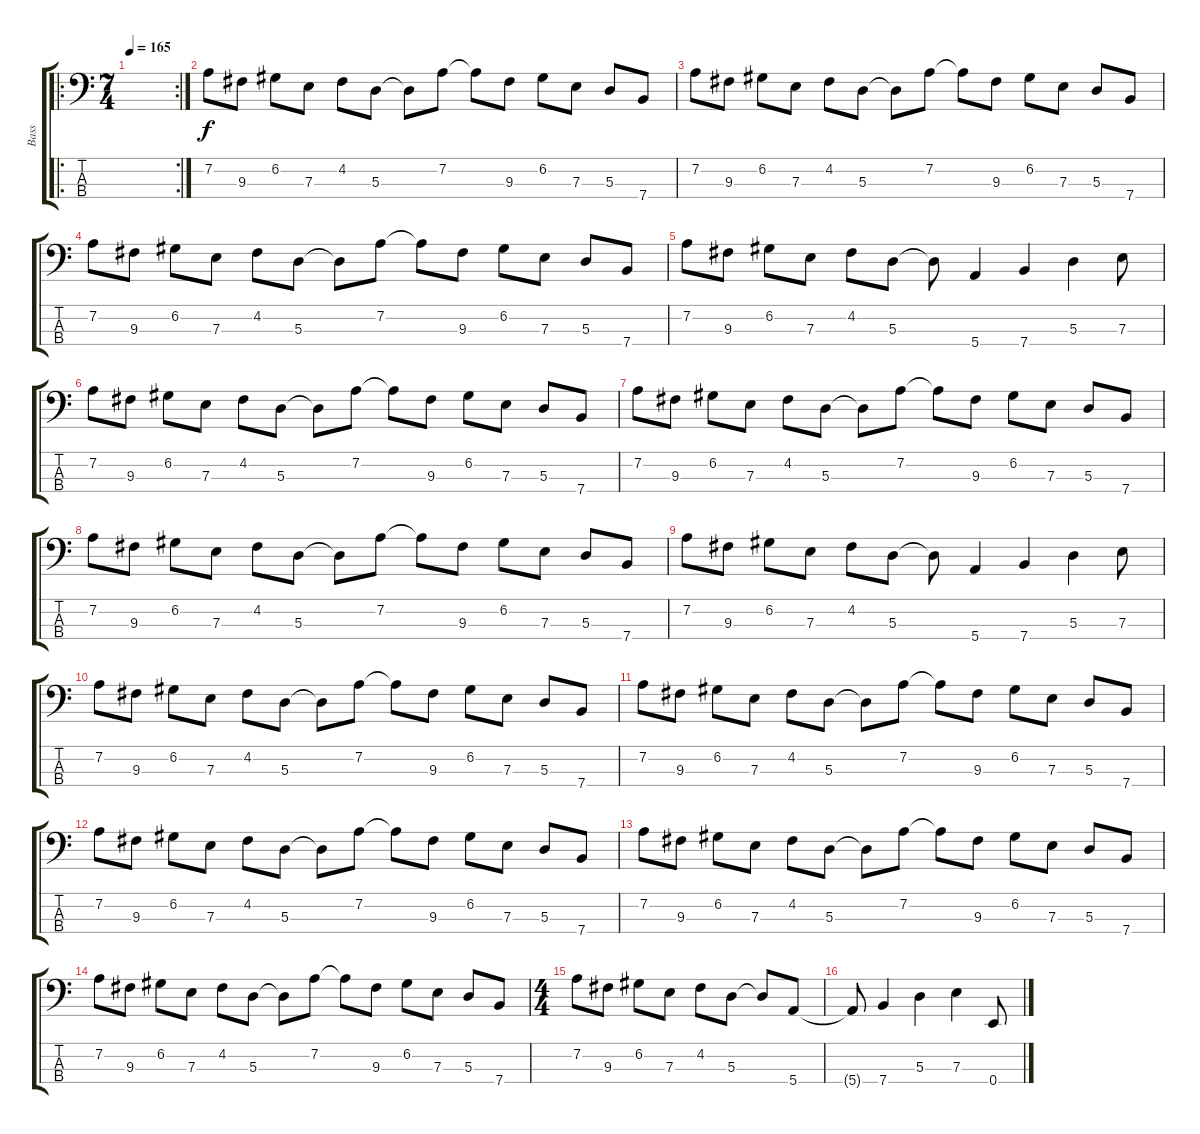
\track ("Bass" "Bass") {instrument electricbassfinger}
\staff {score tabs}
\tuning (G2 D2 A1 E1) {hide}
\ro
\rc 2
\ts (7 4)
\tempo 165
\clef f4
\ks c
|
7.2.8 9.3.8 6.2.8 7.3.8 4.2.8 5.3.8 5.3{t}.8 7.2.8 7.2{t}.8 9.3.8 6.2.8 7.3.8 5.3.8 7.4.8 |
7.2.8 9.3.8 6.2.8 7.3.8 4.2.8 5.3.8 5.3{t}.8 7.2.8 7.2{t}.8 9.3.8 6.2.8 7.3.8 5.3.8 7.4.8 |
7.2.8 9.3.8 6.2.8 7.3.8 4.2.8 5.3.8 5.3{t}.8 7.2.8 7.2{t}.8 9.3.8 6.2.8 7.3.8 5.3.8 7.4.8 |
7.2.8 9.3.8 6.2.8 7.3.8 4.2.8 5.3.8 5.3{t}.8 5.4.4 7.4.4 5.3.4 7.3.8 |
7.2.8 9.3.8 6.2.8 7.3.8 4.2.8 5.3.8 5.3{t}.8 7.2.8 7.2{t}.8 9.3.8 6.2.8 7.3.8 5.3.8 7.4.8 |
7.2.8 9.3.8 6.2.8 7.3.8 4.2.8 5.3.8 5.3{t}.8 7.2.8 7.2{t}.8 9.3.8 6.2.8 7.3.8 5.3.8 7.4.8 |
7.2.8 9.3.8 6.2.8 7.3.8 4.2.8 5.3.8 5.3{t}.8 7.2.8 7.2{t}.8 9.3.8 6.2.8 7.3.8 5.3.8 7.4.8 |
7.2.8 9.3.8 6.2.8 7.3.8 4.2.8 5.3.8 5.3{t}.8 5.4.4 7.4.4 5.3.4 7.3.8 |
7.2.8 9.3.8 6.2.8 7.3.8 4.2.8 5.3.8 5.3{t}.8 7.2.8 7.2{t}.8 9.3.8 6.2.8 7.3.8 5.3.8 7.4.8 |
7.2.8 9.3.8 6.2.8 7.3.8 4.2.8 5.3.8 5.3{t}.8 7.2.8 7.2{t}.8 9.3.8 6.2.8 7.3.8 5.3.8 7.4.8 |
7.2.8 9.3.8 6.2.8 7.3.8 4.2.8 5.3.8 5.3{t}.8 7.2.8 7.2{t}.8 9.3.8 6.2.8 7.3.8 5.3.8 7.4.8 |
7.2.8 9.3.8 6.2.8 7.3.8 4.2.8 5.3.8 5.3{t}.8 7.2.8 7.2{t}.8 9.3.8 6.2.8 7.3.8 5.3.8 7.4.8 |
7.2.8 9.3.8 6.2.8 7.3.8 4.2.8 5.3.8 5.3{t}.8 7.2.8 7.2{t}.8 9.3.8 6.2.8 7.3.8 5.3.8 7.4.8 |
\ts (4 4)
7.2.8 9.3.8 6.2.8 7.3.8 4.2.8 5.3.8 5.3{t}.8 5.4.8 |
5.4{t}.8 7.4.4 5.3.4 7.3.4 0.4.8
